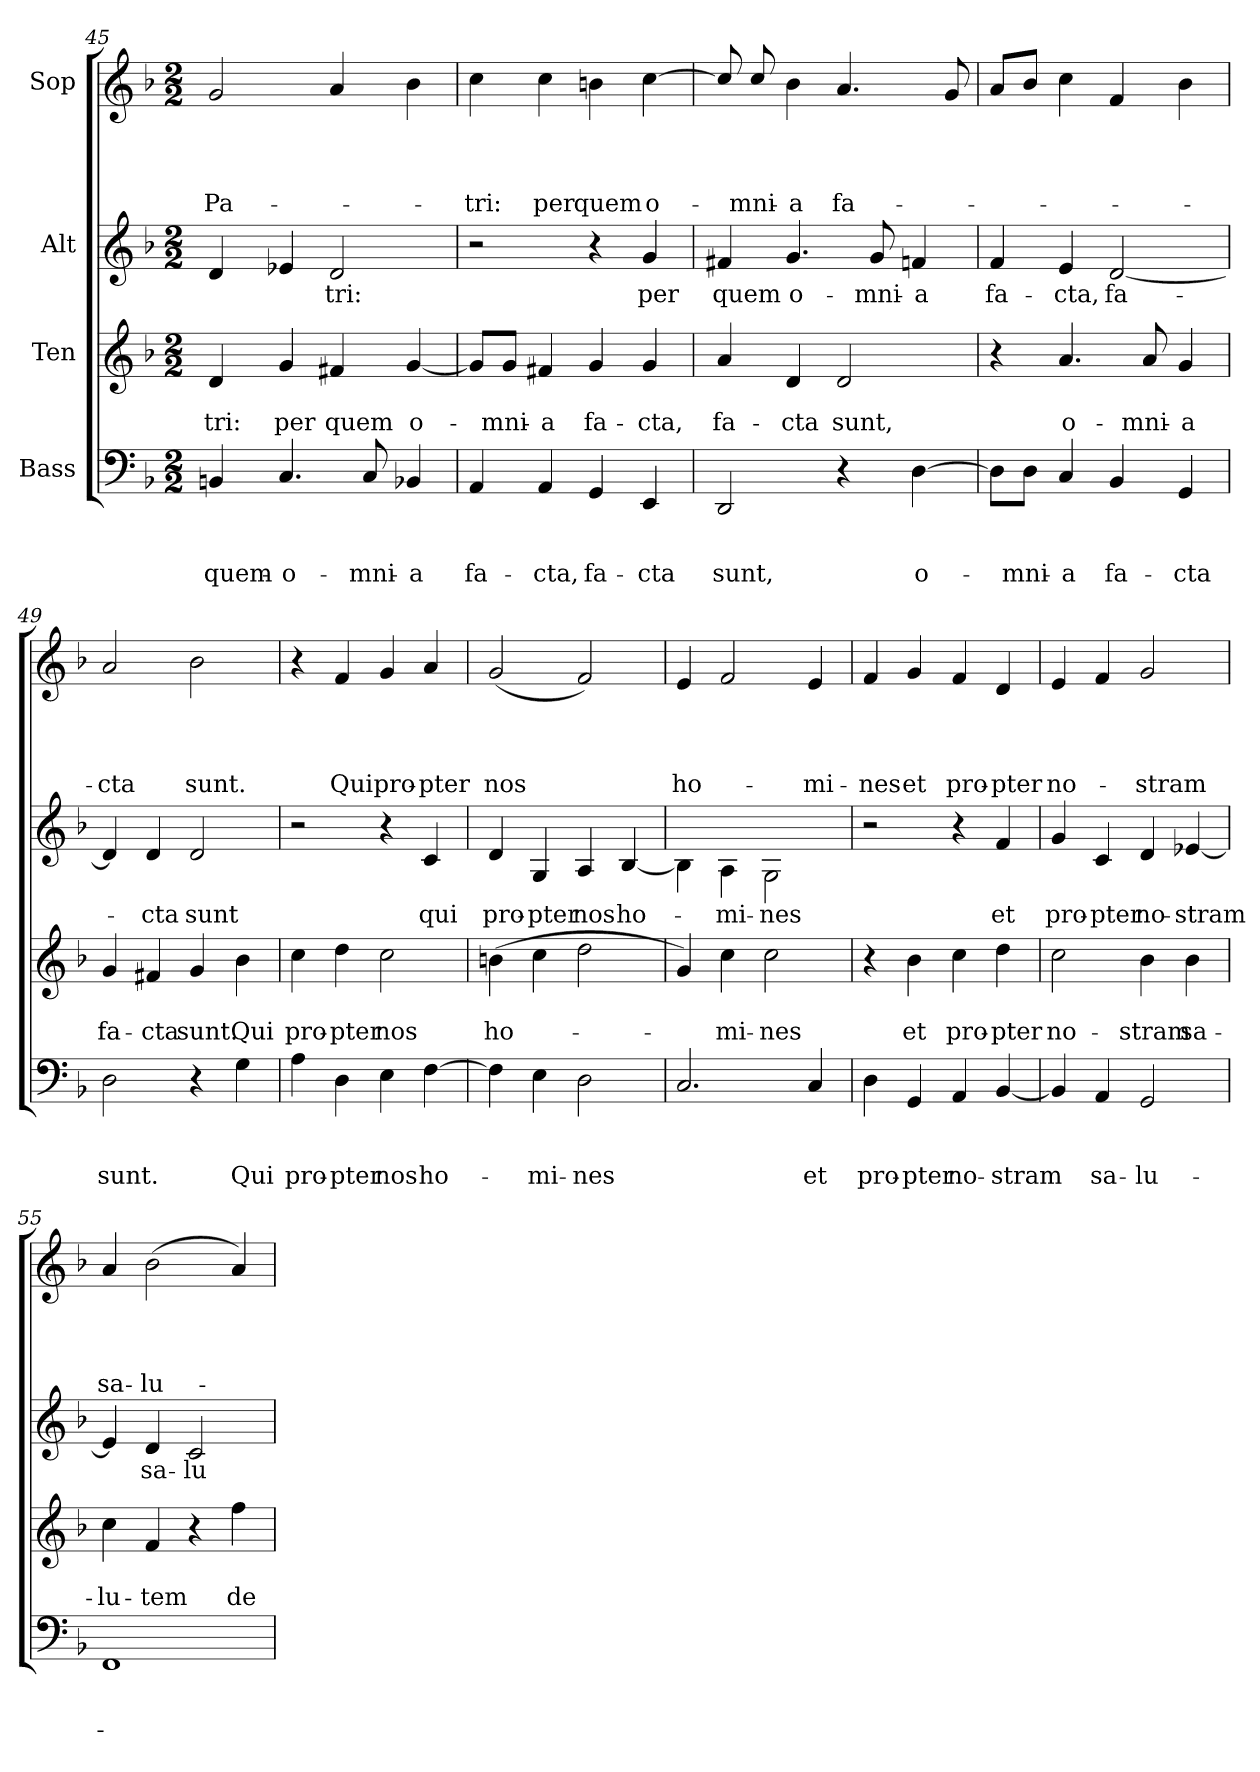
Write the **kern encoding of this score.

**kern	**text	**text	**text	**kern	**text	**text	**kern	**text	**kern	**text	**text	**text	**text
*part4	*part4	*part4	*part4	*part3	*part3	*part3	*part2	*part2	*part1	*part1	*part1	*part1	*part1
*staff4	*staff4	*staff4	*staff4	*staff3	*staff3	*staff3	*staff2	*staff2	*staff1	*staff1	*staff1	*staff1	*staff1
*I"Bass	*	*	*	*I"Ten	*	*	*I"Alt	*	*I"Sop	*	*	*	*
*clefF4	*	*	*	*clefG2	*	*	*clefG2	*	*clefG2	*	*	*	*
*k[b-]	*	*	*	*k[b-]	*	*	*k[b-]	*	*k[b-]	*	*	*	*
*F:	*	*	*	*F:	*	*	*F:	*	*F:	*	*	*	*
*M2/2	*	*	*	*M2/2	*	*	*M2/2	*	*M2/2	*	*	*	*
=45	=45	=45	=45	=45	=45	=45	=45	=45	=45	=45	=45	=45	=45
!	!	!	!LO:LY:b	!	!	!LO:LY:b	!	!	!	!	!	!	!LO:LY:b
4BBn/	.	.	quem-	4d/	.	-tri:	4d/	.	2g/	.	.	.	Pa-
!	!	!	!LO:LY:b	!	!	!LO:LY:b	!	!	!	!	!	!	!
4.C/	.	.	-o-	4g/	.	per	4e-X/	.	.	.	.	.	.
!	!	!	!	!	!	!LO:LY:b	!	!LO:LY:b	!	!	!	!	!
.	.	.	.	4f#X/	.	quem	2d/	-tri:	4a/	.	.	.	.
!	!	!	!LO:LY:b	!	!	!	!	!	!	!	!	!	!
8C/	.	.	-mni-	.	.	.	.	.	.	.	.	.	.
!	!	!	!LO:LY:b	!	!	!LO:LY:b	!	!	!	!	!	!	!
4BB-X/	.	.	-a	[>4g/	.	o-	.	.	4b-\	.	.	.	.
=46	=46	=46	=46	=46	=46	=46	=46	=46	=46	=46	=46	=46	=46
!	!	!	!LO:LY:b	!	!	!	!	!	!	!	!	!	!LO:LY:b
4AA/	.	.	fa-	8g/L]	.	.	2r	.	4cc\	.	.	.	-tri:
!	!	!	!	!	!	!LO:LY:b	!	!	!	!	!	!	!
.	.	.	.	8g/J	.	-mni-	.	.	.	.	.	.	.
!	!	!	!LO:LY:b	!	!	!LO:LY:b	!	!	!	!	!	!	!LO:LY:b
4AA/	.	.	-cta,	4f#X/	.	-a	.	.	4cc\	.	.	.	per
!	!	!	!LO:LY:b	!	!	!LO:LY:b	!	!	!	!	!	!	!LO:LY:b
4GG/	.	.	fa-	4g/	.	fa-	4r	.	4bn\	.	.	.	quem
!	!	!	!LO:LY:b	!	!	!LO:LY:b	!	!LO:LY:b	!	!	!	!	!LO:LY:b
4EE/	.	.	-cta	4g/	.	-cta,	4g/	per	[>4cc\	.	.	.	o-
=47	=47	=47	=47	=47	=47	=47	=47	=47	=47	=47	=47	=47	=47
!	!	!	!LO:LY:b	!	!	!LO:LY:b	!	!LO:LY:b	!	!	!	!	!
2DD/	.	.	sunt,	4a/	.	fa-	4f#X/	quem	8cc/]	.	.	.	.
!	!	!	!	!	!	!	!	!	!	!	!	!	!LO:LY:b
.	.	.	.	.	.	.	.	.	8cc/	.	.	.	-mni-
!	!	!	!	!	!	!LO:LY:b	!	!LO:LY:b	!	!	!	!	!LO:LY:b
.	.	.	.	4d/	.	-cta	4.g/	o-	4b-\	.	.	.	-a
!	!	!	!	!	!	!LO:LY:b	!	!	!	!	!	!	!LO:LY:b
4r	.	.	.	2d/	.	sunt,	.	.	4.a/	.	.	.	fa-
!	!	!	!	!	!	!	!	!LO:LY:b	!	!	!	!	!
.	.	.	.	.	.	.	8g/	-mni-	.	.	.	.	.
!	!	!	!LO:LY:b	!	!	!	!	!LO:LY:b	!	!	!	!	!
[>4D\	.	.	o-	.	.	.	4fn/	-a	.	.	.	.	.
.	.	.	.	.	.	.	.	.	8g/	.	.	.	.
=48	=48	=48	=48	=48	=48	=48	=48	=48	=48	=48	=48	=48	=48
!	!	!	!	!	!	!	!	!LO:LY:b	!	!	!	!	!
8D\L]	.	.	.	4r	.	.	4f/	fa-	8a/L	.	.	.	.
!	!	!	!LO:LY:b	!	!	!	!	!	!	!	!	!	!
8D\J	.	.	-mni-	.	.	.	.	.	8b-/J	.	.	.	.
!	!	!	!LO:LY:b	!	!	!LO:LY:b	!	!LO:LY:b	!	!	!	!	!
4C/	.	.	-a	4.a/	.	o-	4e/	-cta,	4cc\	.	.	.	.
!	!	!	!LO:LY:b	!	!	!	!	!LO:LY:b	!	!	!	!	!
4BB-/	.	.	fa-	.	.	.	[<2d/	fa-	4f/	.	.	.	.
!	!	!	!	!	!	!LO:LY:b	!	!	!	!	!	!	!
.	.	.	.	8a/	.	-mni-	.	.	.	.	.	.	.
!	!	!	!LO:LY:b	!	!	!LO:LY:b	!	!	!	!	!	!	!
4GG/	.	.	-cta	4g/	.	-a	.	.	4b-\	.	.	.	.
!!LO:PB:g=z
=49	=49	=49	=49	=49	=49	=49	=49	=49	=49	=49	=49	=49	=49
!	!	!	!LO:LY:b	!	!	!LO:LY:b	!	!	!	!	!	!	!LO:LY:b
2D\	.	.	sunt.	4g/	.	fa-	4d/]	.	2a/	.	.	.	-cta
!	!	!	!	!	!	!LO:LY:b	!	!LO:LY:b	!	!	!	!	!
.	.	.	.	4f#X/	.	-cta	4d/	-cta	.	.	.	.	.
!	!	!	!	!	!	!LO:LY:b	!	!LO:LY:b	!	!	!	!	!LO:LY:b
4r	.	.	.	4g/	.	sunt.	2d/	sunt	2b-\	.	.	.	sunt.
!	!	!	!LO:LY:b	!	!	!LO:LY:b	!	!	!	!	!	!	!
4G\	.	.	Qui	4b-\	.	Qui	.	.	.	.	.	.	.
=50	=50	=50	=50	=50	=50	=50	=50	=50	=50	=50	=50	=50	=50
!	!	!	!LO:LY:b	!	!	!LO:LY:b	!	!	!	!	!	!	!
4A\	.	.	pro-	4cc\	.	pro-	2r	.	4r	.	.	.	.
!	!	!	!LO:LY:b	!	!	!LO:LY:b	!	!	!	!	!	!	!LO:LY:b
4D\	.	.	-pter	4dd\	.	-pter	.	.	4f/	.	.	.	Qui
!	!	!	!LO:LY:b	!	!	!LO:LY:b	!	!	!	!	!	!	!LO:LY:b
4E\	.	.	nos	2cc\	.	nos	4r	.	4g/	.	.	.	pro-
!	!	!	!LO:LY:b	!	!	!	!	!LO:LY:b	!	!	!	!	!LO:LY:b
[>4F\	.	.	ho-	.	.	.	4c/	qui	4a/	.	.	.	-pter
=51	=51	=51	=51	=51	=51	=51	=51	=51	=51	=51	=51	=51	=51
!	!	!	!	!	!	!LO:LY:b	!	!LO:LY:b	!	!	!	!	!LO:LY:b
4F\]	.	.	.	(>4bn\	.	ho-	4d/	pro-	(>2g/	.	.	.	nos
!	!	!	!LO:LY:b	!	!	!	!	!LO:LY:b	!	!	!	!	!
4E\	.	.	-mi-	4cc\	.	.	4G/	-pter	.	.	.	.	.
!	!	!	!LO:LY:b	!	!	!	!	!LO:LY:b	!	!	!	!	!
2D\	.	.	-nes	2dd\	.	.	4A/	nos	2f/)	.	.	.	.
!	!	!	!	!	!	!	!	!LO:LY:b	!	!	!	!	!
.	.	.	.	.	.	.	[<4B-/	ho-	.	.	.	.	.
=52	=52	=52	=52	=52	=52	=52	=52	=52	=52	=52	=52	=52	=52
!	!	!	!	!	!	!	!	!	!	!	!	!	!LO:LY:b
2.C/	.	.	.	4g/)	.	.	4B-\]	.	4e/	.	.	.	ho-
!	!	!	!	!	!	!LO:LY:b	!	!LO:LY:b	!	!	!	!	!
.	.	.	.	4cc\	.	-mi-	4A\	-mi-	2f/	.	.	.	.
!	!	!	!	!	!	!LO:LY:b	!	!LO:LY:b	!	!	!	!	!
.	.	.	.	2cc\	.	-nes	2G\	-nes	.	.	.	.	.
!	!	!	!LO:LY:b	!	!	!	!	!	!	!	!	!	!LO:LY:b
4C/	.	.	et	.	.	.	.	.	4e/	.	.	.	-mi-
=53	=53	=53	=53	=53	=53	=53	=53	=53	=53	=53	=53	=53	=53
!	!	!	!LO:LY:b	!	!	!	!	!	!	!	!	!	!LO:LY:b
4D\	.	.	pro-	4r	.	.	2r	.	4f/	.	.	.	-nes
!	!	!	!LO:LY:b	!	!	!LO:LY:b	!	!	!	!	!	!	!LO:LY:b
4GG/	.	.	-pter	4b-\	.	et	.	.	4g/	.	.	.	et
!	!	!	!LO:LY:b	!	!	!LO:LY:b	!	!	!	!	!	!	!LO:LY:b
4AA/	.	.	no-	4cc\	.	pro-	4r	.	4f/	.	.	.	pro-
!	!	!	!LO:LY:b	!	!	!LO:LY:b	!	!LO:LY:b	!	!	!	!	!LO:LY:b
[<4BB-/	.	.	-stram	4dd\	.	-pter	4f/	et	4d/	.	.	.	-pter
=54	=54	=54	=54	=54	=54	=54	=54	=54	=54	=54	=54	=54	=54
!	!	!	!	!	!	!LO:LY:b	!	!LO:LY:b	!	!	!	!	!LO:LY:b
4BB-/]	.	.	.	2cc\	.	no-	4g/	pro-	4e/	.	.	.	no-
!	!	!	!LO:LY:b	!	!	!	!	!LO:LY:b	!	!	!	!	!
4AA/	.	.	sa-	.	.	.	4c/	-pter	4f/	.	.	.	.
!	!	!	!LO:LY:b	!	!	!LO:LY:b	!	!LO:LY:b	!	!	!	!	!LO:LY:b
2GG/	.	.	-lu-	4b-\	.	-stram	4d/	no-	2g/	.	.	.	-stram
!	!	!	!	!	!	!LO:LY:b	!	!LO:LY:b	!	!	!	!	!
.	.	.	.	4b-\	.	sa-	[<4e-X/	-stram	.	.	.	.	.
!!LO:LB:g=z
=55	=55	=55	=55	=55	=55	=55	=55	=55	=55	=55	=55	=55	=55
!	!	!	!	!	!	!LO:LY:b	!	!	!	!	!	!	!LO:LY:b
1FF	.	.	.	4cc\	.	-lu-	4e-/]	.	4a/	.	.	.	sa-
!	!	!	!	!	!	!LO:LY:b	!	!LO:LY:b	!	!	!	!	!LO:LY:b
.	.	.	.	4f/	.	-tem	4d/	sa-	(>2b-\	.	.	.	-lu-
!	!	!	!	!	!	!	!	!LO:LY:b	!	!	!	!	!
.	.	.	.	4r	.	.	2c/	-lu-	.	.	.	.	.
!	!	!	!	!	!	!LO:LY:b	!	!	!	!	!	!	!
.	.	.	.	4ff\	.	de-	.	.	4a/)	.	.	.	.
=	=	=	=	=	=	=	=	=	=	=	=	=	=
*-	*-	*-	*-	*-	*-	*-	*-	*-	*-	*-	*-	*-	*-
